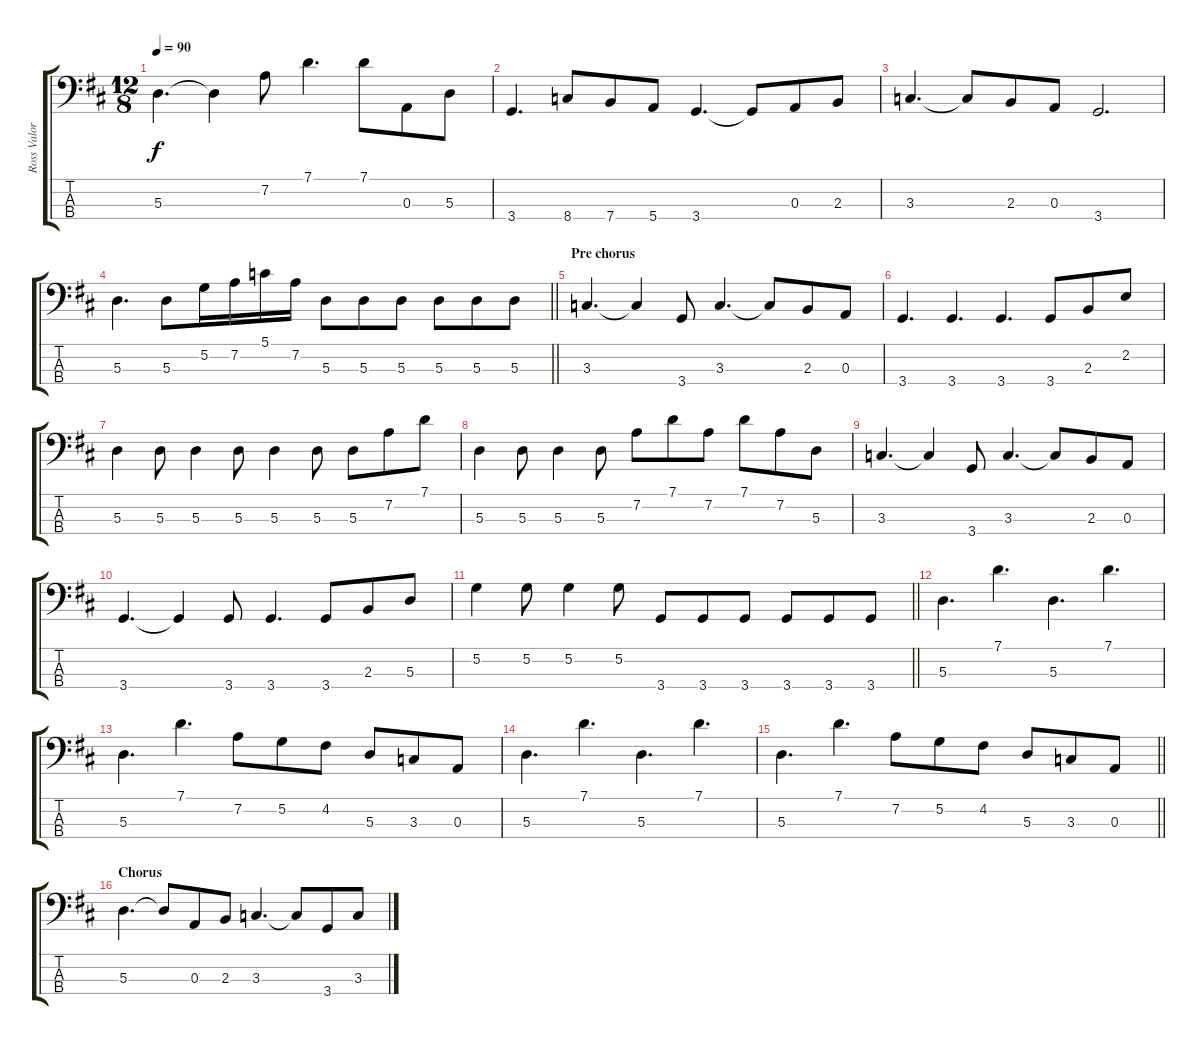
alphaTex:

\track ("Ross Valory" "Ross Valor") {instrument electricbassfinger}
\staff {score tabs}
\tuning (G2 D2 A1 E1) {hide}
\ts (12 8)
\tempo 90
\clef f4
\ks d
5.3.4{d dy f} 5.3{t}.4 7.2.8 7.1.4{d} 7.1.8 0.3.8 5.3.8 |
3.4.4{d} 8.4.8 7.4.8 5.4.8 3.4.4{d} 3.4{t}.8 0.3.8 2.3.8 |
3.3.4{d} 3.3{t}.8 2.3.8 0.3.8 3.4.2{d} |
\barLineRight lightlight
5.3.4{d} 5.3.8 5.2.16 7.2.16 5.1.16 7.2.16 5.3.8 5.3.8 5.3.8 5.3.8 5.3.8 5.3.8 |
\section ("" "Pre chorus")
3.3.4{d} 3.3{t}.4 3.4.8 3.3.4{d} 3.3{t}.8 2.3.8 0.3.8 |
3.4.4{d} 3.4.4{d} 3.4.4{d} 3.4.8 2.3.8 2.2.8 |
5.3.4 5.3.8 5.3.4 5.3.8 5.3.4 5.3.8 5.3.8 7.2.8 7.1.8 |
5.3.4 5.3.8 5.3.4 5.3.8 7.2.8 7.1.8 7.2.8 7.1.8 7.2.8 5.3.8 |
3.3.4{d} 3.3{t}.4 3.4.8 3.3.4{d} 3.3{t}.8 2.3.8 0.3.8 |
3.4.4{d} 3.4{t}.4 3.4.8 3.4.4{d} 3.4.8 2.3.8 5.3.8 |
\barLineRight lightlight
5.2.4 5.2.8 5.2.4 5.2.8 3.4.8 3.4.8 3.4.8 3.4.8 3.4.8 3.4.8 |
5.3.4{d} 7.1.4{d} 5.3.4{d} 7.1.4{d} |
5.3.4{d} 7.1.4{d} 7.2.8 5.2.8 4.2.8 5.3.8 3.3.8 0.3.8 |
5.3.4{d} 7.1.4{d} 5.3.4{d} 7.1.4{d} |
\barLineRight lightlight
5.3.4{d} 7.1.4{d} 7.2.8 5.2.8 4.2.8 5.3.8 3.3.8 0.3.8 |
\section ("" "Chorus")
5.3.4{d} 5.3{t}.8 0.3.8 2.3.8 3.3.4{d} 3.3{t}.8 3.4.8 3.3.8
